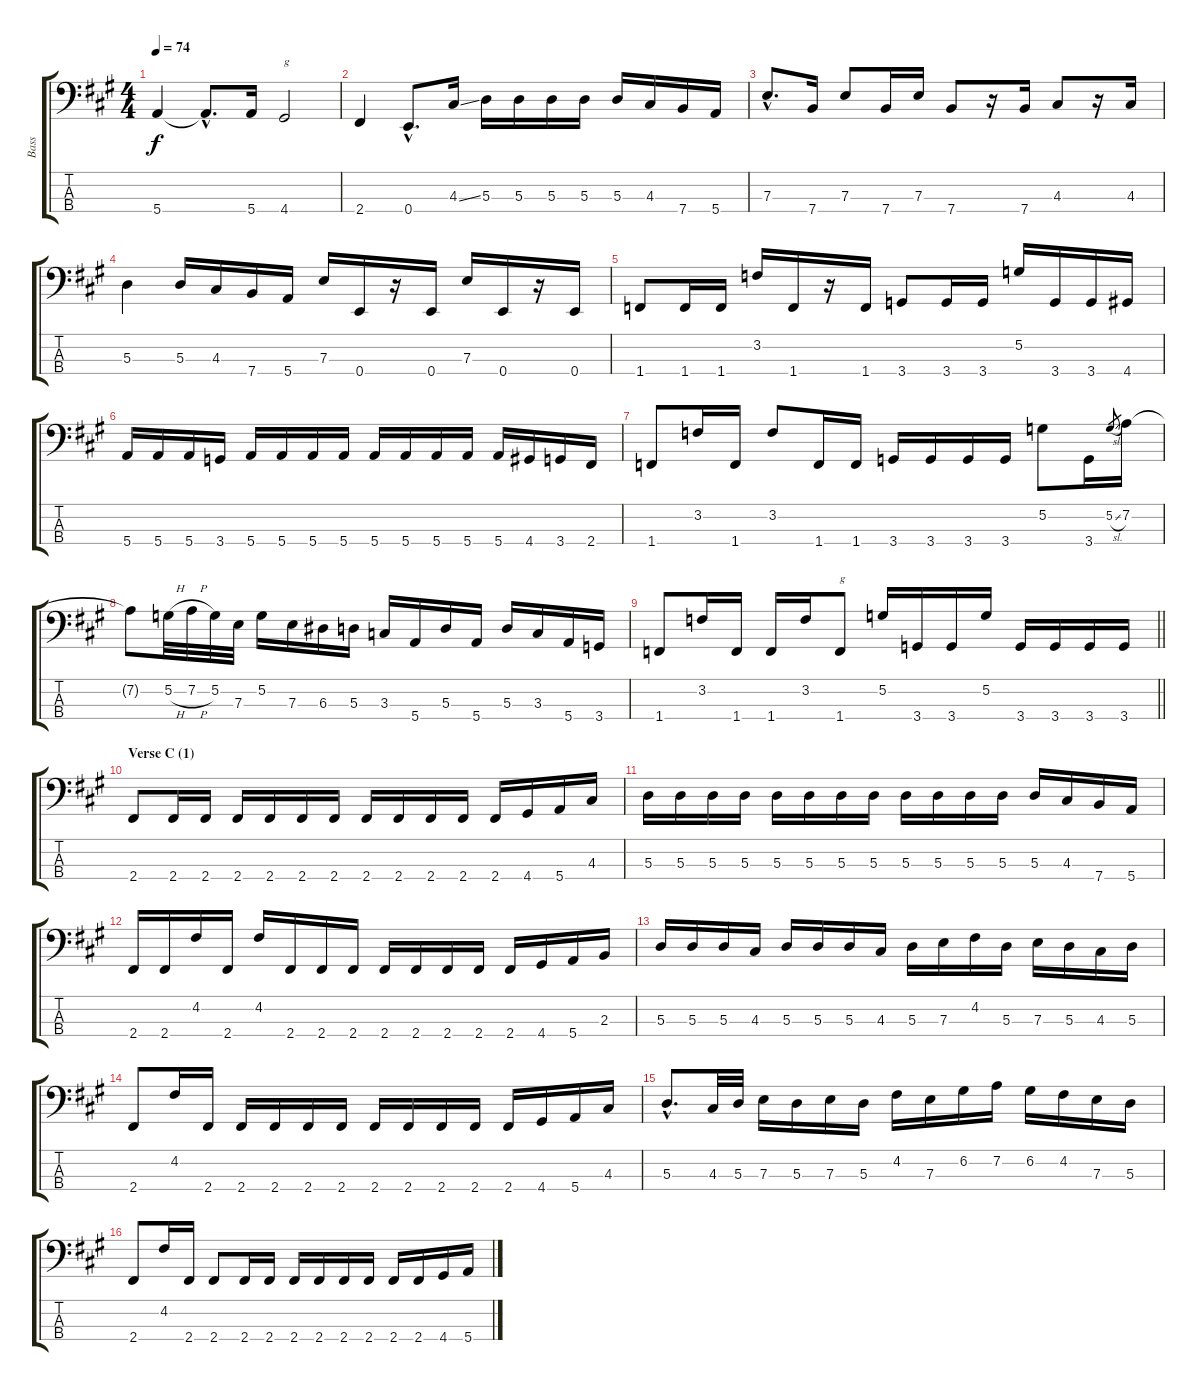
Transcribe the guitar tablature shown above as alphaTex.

\track ("Bass" "Bass") {instrument electricbassfinger}
\staff {score tabs}
\tuning (G2 D2 A1 E1) {hide}
\ts (4 4)
\tempo 74
\clef f4
\ks a
5.4.4{dy f} 5.4{hac t}.8{d} 5.4.16 4.4.2{txt "g"} |
2.4.4 0.4{hac}.8{d} 4.3{ss}.16 5.3.16 5.3.16 5.3.16 5.3.16 5.3.16 4.3.16 7.4.16 5.4.16 |
7.3{hac}.8{d} 7.4.16 7.3.8 7.4.16 7.3.16 7.4.8 r.16 7.4.16 4.3.8 r.16 4.3.16 |
5.3.4 5.3.16 4.3.16 7.4.16 5.4.16 7.3.16 0.4.16 r.16 0.4.16 7.3.16 0.4.16 r.16 0.4.16 |
1.4.8 1.4.16 1.4.16 3.2.16 1.4.16 r.16 1.4.16 3.4.8 3.4.16 3.4.16 5.2.16 3.4.16 3.4.16 4.4.16 |
5.4.16 5.4.16 5.4.16 3.4.16 5.4.16 5.4.16 5.4.16 5.4.16 5.4.16 5.4.16 5.4.16 5.4.16 5.4.16 4.4.16 3.4.16 2.4.16 |
1.4.8 3.2.16 1.4.16 3.2.8 1.4.16 1.4.16 3.4.16 3.4.16 3.4.16 3.4.16 5.2.8 3.4.16 5.2{sl}.8{gr} 7.2.16 |
7.2{t}.8 5.2{h}.32 7.2{h}.32 5.2.32 7.3.32 5.2.16 7.3.16 6.3.16 5.3.16 3.3.16 5.4.16 5.3.16 5.4.16 5.3.16 3.3.16 5.4.16 3.4.16 |
\barLineRight lightlight
1.4.8 3.2.16 1.4.16 1.4.16 3.2.16 1.4.8{txt "g"} 5.2.16 3.4.16 3.4.16 5.2.16 3.4.16 3.4.16 3.4.16 3.4.16 |
\section ("" "Verse C (1)")
\ks f#minor
2.4.8 2.4.16 2.4.16 2.4.16 2.4.16 2.4.16 2.4.16 2.4.16 2.4.16 2.4.16 2.4.16 2.4.16 4.4.16 5.4.16 4.3.16 |
5.3.16 5.3.16 5.3.16 5.3.16 5.3.16 5.3.16 5.3.16 5.3.16 5.3.16 5.3.16 5.3.16 5.3.16 5.3.16 4.3.16 7.4.16 5.4.16 |
2.4.16 2.4.16 4.2.16 2.4.16 4.2.16 2.4.16 2.4.16 2.4.16 2.4.16 2.4.16 2.4.16 2.4.16 2.4.16 4.4.16 5.4.16 2.3.16 |
5.3.16 5.3.16 5.3.16 4.3.16 5.3.16 5.3.16 5.3.16 4.3.16 5.3.16 7.3.16 4.2.16 5.3.16 7.3.16 5.3.16 4.3.16 5.3.16 |
2.4.8 4.2.16 2.4.16 2.4.16 2.4.16 2.4.16 2.4.16 2.4.16 2.4.16 2.4.16 2.4.16 2.4.16 4.4.16 5.4.16 4.3.16 |
5.3{hac}.8{d} 4.3.32 5.3.32 7.3.16 5.3.16 7.3.16 5.3.16 4.2.16 7.3.16 6.2.16 7.2.16 6.2.16 4.2.16 7.3.16 5.3.16 |
2.4.8 4.2.16 2.4.16 2.4.8 2.4.16 2.4.16 2.4.16 2.4.16 2.4.16 2.4.16 2.4.16 2.4.16 4.4.16 5.4.16
